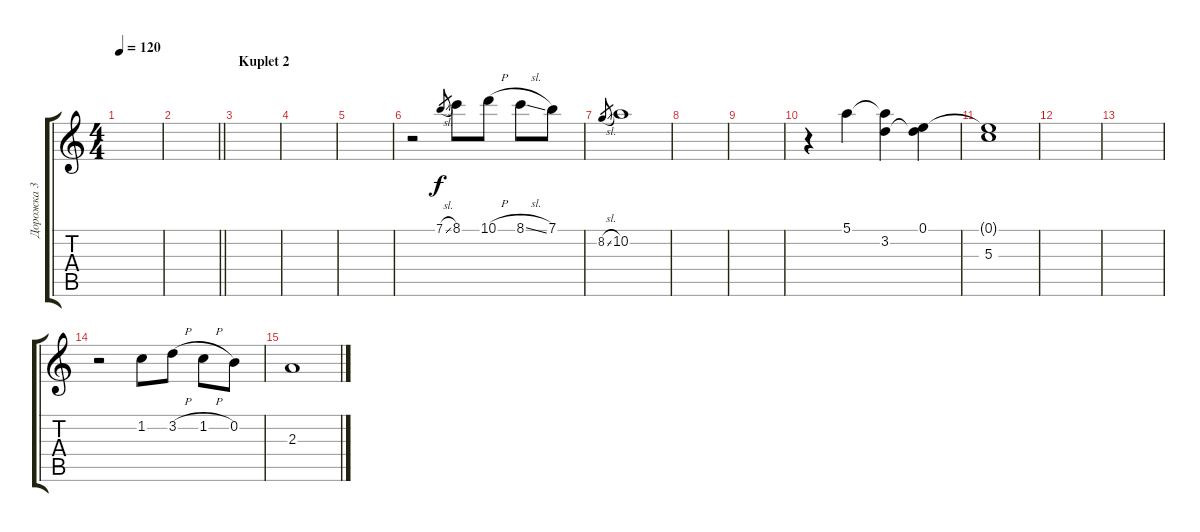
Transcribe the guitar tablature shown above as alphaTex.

\track ("Дорожка 3" "Дорожка 3") {instrument acousticguitarsteel}
\staff {score tabs}
\tuning (E4 B3 G3 D3 A2 E2) {hide}
\ts (4 4)
\tempo 120
\clef g2
\ks c
|
\barLineRight lightlight
|
\section ("" "Kuplet 2")
|
|
|
r.2 7.1{sl}.8{gr} 8.1.8 10.1{h}.8 8.1{sl}.8 7.1.8 |
8.2{sl}.8{gr} 10.2.1 |
|
|
r.4 5.1.4 (5.1{t} 3.2).4 (0.1 3.2{t}).4 |
(0.1{t} 5.3).1 |
|
|
r.2 1.2.8 3.2{h}.8 1.2{h}.8 0.2.8 |
2.3.1
